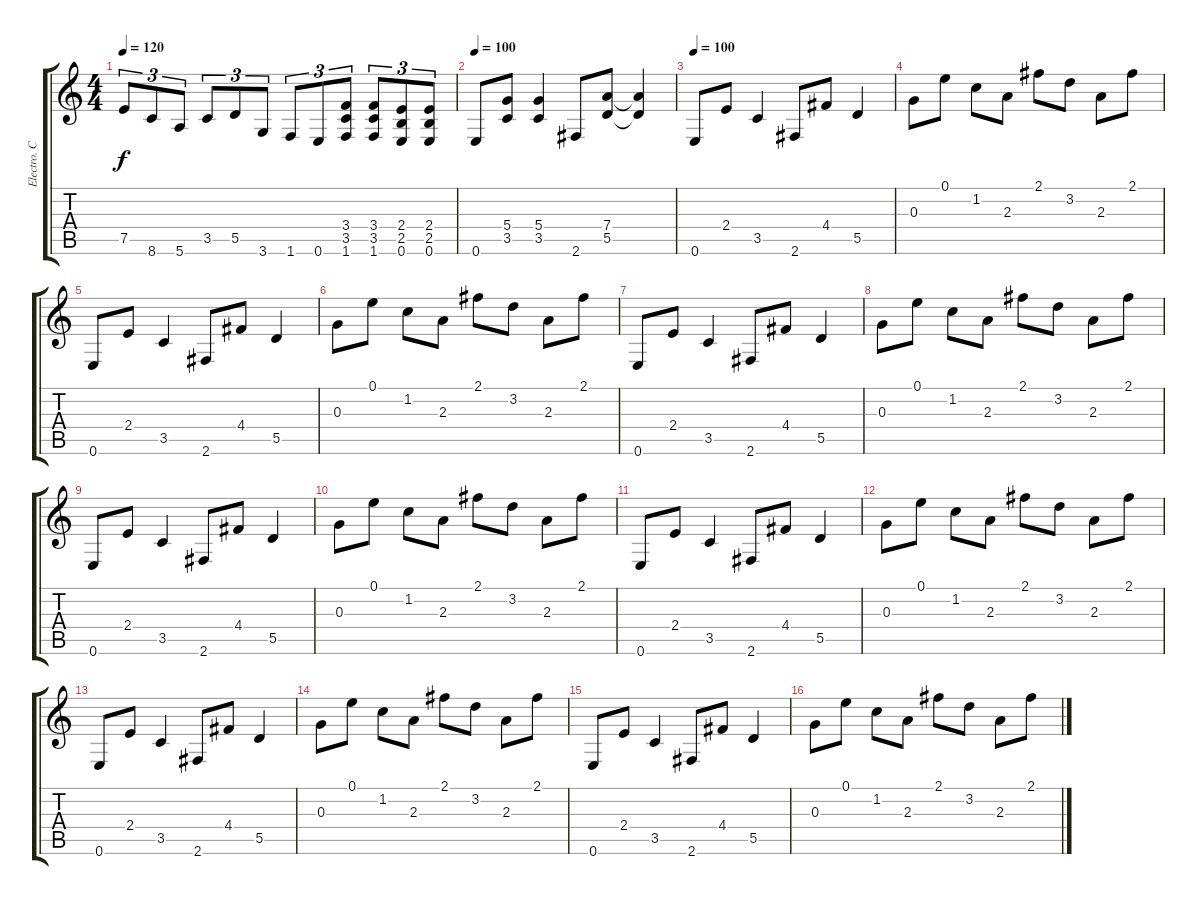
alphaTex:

\track ("Electro. Clair" "Electro. C") {instrument electricguitarclean}
\staff {score tabs}
\tuning (E4 B3 G3 D3 A2 E2) {hide}
\ts (4 4)
\tempo 120
\clef g2
\ks c
7.5.8{tu (3 2) dy f} 8.6.8{tu (3 2)} 5.6.8{tu (3 2)} 3.5.8{tu (3 2)} 5.5.8{tu (3 2)} 3.6.8{tu (3 2)} 1.6.8{tu (3 2)} 0.6.8{tu (3 2)} (3.4 3.5 1.6).8{tu (3 2)} (3.4 3.5 1.6).8{tu (3 2)} (2.4 2.5 0.6).8{tu (3 2)} (2.4 2.5 0.6).8{tu (3 2)} |
\tempo 100
0.6.8{instrument distortionguitar} (5.4 3.5).8 (5.4 3.5).4 2.6.8 (7.4 5.5).8 (7.4{t} 5.5{t}).4 |
\tempo 100
0.6.8{instrument electricguitarclean} 2.4.8 3.5.4 2.6.8 4.4.8 5.5.4 |
0.3.8 0.1.8 1.2.8 2.3.8 2.1.8 3.2.8 2.3.8 2.1.8 |
0.6.8 2.4.8 3.5.4 2.6.8 4.4.8 5.5.4 |
0.3.8 0.1.8 1.2.8 2.3.8 2.1.8 3.2.8 2.3.8 2.1.8 |
0.6.8 2.4.8 3.5.4 2.6.8 4.4.8 5.5.4 |
0.3.8 0.1.8 1.2.8 2.3.8 2.1.8 3.2.8 2.3.8 2.1.8 |
0.6.8 2.4.8 3.5.4 2.6.8 4.4.8 5.5.4 |
0.3.8 0.1.8 1.2.8 2.3.8 2.1.8 3.2.8 2.3.8 2.1.8 |
0.6.8 2.4.8 3.5.4 2.6.8 4.4.8 5.5.4 |
0.3.8 0.1.8 1.2.8 2.3.8 2.1.8 3.2.8 2.3.8 2.1.8 |
0.6.8 2.4.8 3.5.4 2.6.8 4.4.8 5.5.4 |
0.3.8 0.1.8 1.2.8 2.3.8 2.1.8 3.2.8 2.3.8 2.1.8 |
0.6.8 2.4.8 3.5.4 2.6.8 4.4.8 5.5.4 |
0.3.8 0.1.8 1.2.8 2.3.8 2.1.8 3.2.8 2.3.8 2.1.8
